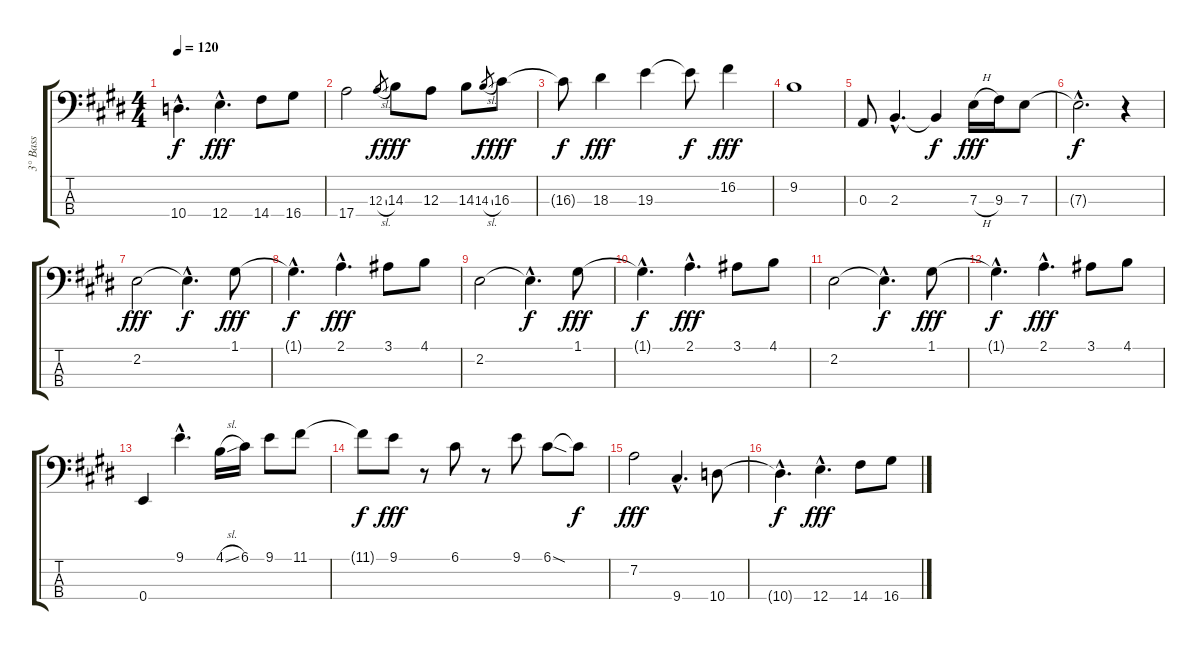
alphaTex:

\track ("3° Bass" "3° Bass") {instrument electricbasspick}
\staff {score tabs}
\tuning (G2 D2 A1 E1) {hide}
\ts (4 4)
\tempo 120
\clef f4
\ks e
10.4{hac t}.4{d dy f} 12.4{hac}.4{d dy fff} 14.4.8 16.4.8 |
17.4.2 12.3{sl}.8{gr dy f} 14.3.8{dy fff} 12.3.8 14.3.8 14.3{sl}.8{gr dy f} 16.3.8{dy fff} |
16.3{t}.8{dy f} 18.3.4{dy fff} 19.3.4 19.3{t}.8{dy f} 16.2.4{dy fff} |
9.2.1 |
0.3.8 2.3{hac}.4{d} 2.3{t}.4{dy f} 7.3{h}.16{dy fff} 9.3.16 7.3.8 |
7.3{hac t}.2{d dy f} r.4 |
2.2.2{dy fff} 2.2{hac t}.4{d dy f} 1.1.8{dy fff} |
1.1{hac t}.4{d dy f} 2.1{hac}.4{d dy fff} 3.1.8 4.1.8 |
2.2.2 2.2{hac t}.4{d dy f} 1.1.8{dy fff} |
1.1{hac t}.4{d dy f} 2.1{hac}.4{d dy fff} 3.1.8 4.1.8 |
2.2.2 2.2{hac t}.4{d dy f} 1.1.8{dy fff} |
1.1{hac t}.4{d dy f} 2.1{hac}.4{d dy fff} 3.1.8 4.1.8 |
0.4.4 9.1{hac}.4{d} 4.1{sl}.16 6.1.16 9.1.8 11.1.8 |
11.1{t}.8{dy f} 9.1.8{dy fff} r.8 6.1.8 r.8 9.1.8 6.1{sod}.8 6.1{t}.8{dy f} |
7.2.2{dy fff} 9.4{hac}.4{d} 10.4.8 |
10.4{hac t}.4{d dy f} 12.4{hac}.4{d dy fff} 14.4.8 16.4.8
